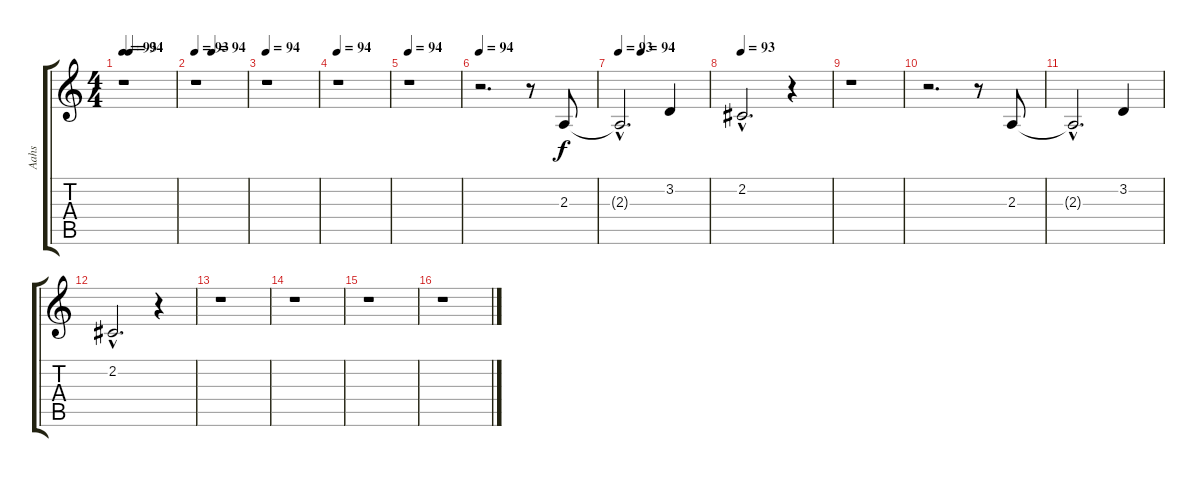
\track ("Aahs" "Aahs") {instrument woodblock}
\staff {score tabs}
\tuning (E4 B3 G3 D3 A2 E2) {hide}
\ts (4 4)
\tempo 93
\tempo (94 0.125)
\clef g2
\ks c
r.1{dy f} |
\tempo 93
\tempo (94 0.328125)
r.1 |
\tempo 94
r.1 |
\tempo 94
r.1 |
\tempo 94
r.1 |
\tempo 94
r.2{d} r.8 2.3.8 |
\tempo 93
\tempo (94 0.25)
2.3{hac t}.2{d} 3.2.4 |
\tempo 93
2.2{hac}.2{d} r.4 |
r.1 |
r.2{d} r.8 2.3.8 |
2.3{hac t}.2{d} 3.2.4 |
2.2{hac}.2{d} r.4 |
r.1 |
r.1 |
r.1 |
r.1
